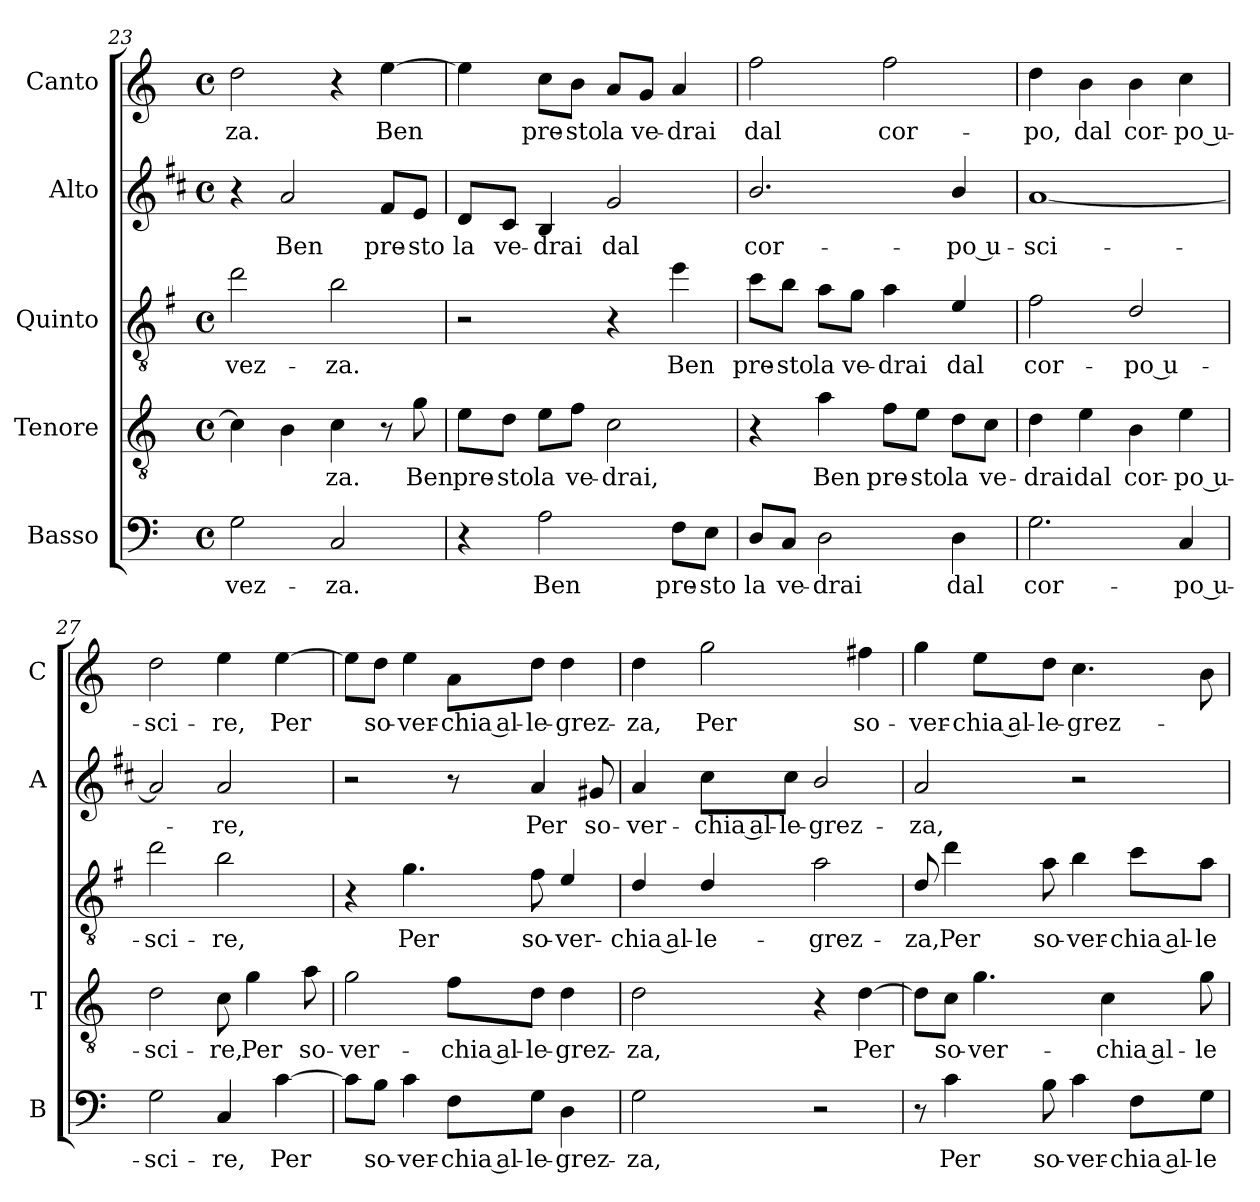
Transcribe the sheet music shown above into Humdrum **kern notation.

**kern	**text	**kern	**text	**kern	**text	**kern	**text	**kern	**text
*part5	*part5	*part4	*part4	*part3	*part3	*part2	*part2	*part1	*part1
*staff5	*staff5	*staff4	*staff4	*staff3	*staff3	*staff2	*staff2	*staff1	*staff1
*I"Basso	*	*I"Tenore	*	*I"Quinto	*	*I"Alto	*	*I"Canto	*
*I'B	*	*I'T	*	*	*	*I'A	*	*I'C	*
*clefF4	*	*clefGv2	*	*clefGv2	*	*clefG2	*	*clefG2	*
*	*	*	*	*ITrd4c7	*	*ITrd1c2	*	*	*
*k[]	*	*k[]	*	*k[]	*	*k[]	*	*k[]	*
*C:	*	*C:	*	*C:	*	*C:	*	*C:	*
*M4/4	*	*M4/4	*	*M4/4	*	*M4/4	*	*M4/4	*
*met(c)	*	*met(c)	*	*met(c)	*	*met(c)	*	*met(c)	*
=23	=23	=23	=23	=23	=23	=23	=23	=23	=23
!	!LO:LY:b	!	!	!	!LO:LY:b	!	!	!	!LO:LY:b
2G\	-vez-	4c\]	.	2g\	-vez-	4r	.	2dd\	-za.
!	!	!	!	!	!	!	!LO:LY:b	!	!
.	.	4B\	.	.	.	2g/	Ben	.	.
!	!LO:LY:b	!	!LO:LY:b	!	!LO:LY:b	!	!	!	!
2C/	-za.	4c\	-za.	2e\	-za.	.	.	4r	.
!	!	!	!	!	!	!	!LO:LY:b	!	!LO:LY:b
.	.	8r	.	.	.	8e/L	pre-	[4ee\	Ben
!	!	!	!LO:LY:b	!	!	!	!LO:LY:b	!	!
.	.	8g\	Ben	.	.	8d/J	-sto	.	.
=24	=24	=24	=24	=24	=24	=24	=24	=24	=24
!	!	!	!LO:LY:b	!	!	!	!LO:LY:b	!	!
4r	.	8e\L	pre-	2r	.	8c/L	la	4ee\]	.
!	!	!	!LO:LY:b	!	!	!	!LO:LY:b	!	!
.	.	8d\J	-sto	.	.	8B/J	ve-	.	.
!	!LO:LY:b	!	!LO:LY:b	!	!	!	!LO:LY:b	!	!LO:LY:b
2A\	Ben	8e\L	la	.	.	4A/	-drai	8cc\L	pre-
!	!	!	!LO:LY:b	!	!	!	!	!	!LO:LY:b
.	.	8f\J	ve-	.	.	.	.	8b\J	-sto
!	!	!	!LO:LY:b	!	!	!	!LO:LY:b	!	!LO:LY:b
.	.	2c\	-drai,	4r	.	2f/	dal	8a/L	la
!	!	!	!	!	!	!	!	!	!LO:LY:b
.	.	.	.	.	.	.	.	8g/J	ve-
!	!LO:LY:b	!	!	!	!LO:LY:b	!	!	!	!LO:LY:b
8F\L	pre-	.	.	4a\	Ben	.	.	4a/	-drai
!	!LO:LY:b	!	!	!	!	!	!	!	!
8E\J	-sto	.	.	.	.	.	.	.	.
!!LO:PB:g=z
=25	=25	=25	=25	=25	=25	=25	=25	=25	=25
!	!LO:LY:b	!	!	!	!LO:LY:b	!	!LO:LY:b	!	!LO:LY:b
8D/L	la	4r	.	8f\L	pre-	2.a/	cor-	2ff\	dal
!	!LO:LY:b	!	!	!	!LO:LY:b	!	!	!	!
8C/J	ve-	.	.	8e\J	-sto	.	.	.	.
!	!LO:LY:b	!	!LO:LY:b	!	!LO:LY:b	!	!	!	!
2D\	-drai	4a\	Ben	8d\L	la	.	.	.	.
!	!	!	!	!	!LO:LY:b	!	!	!	!
.	.	.	.	8c\J	ve-	.	.	.	.
!	!	!	!LO:LY:b	!	!LO:LY:b	!	!	!	!LO:LY:b
.	.	8f\L	pre-	4d\	-drai	.	.	2ff\	cor-
!	!	!	!LO:LY:b	!	!	!	!	!	!
.	.	8e\J	-sto	.	.	.	.	.	.
!	!LO:LY:b	!	!LO:LY:b	!	!LO:LY:b	!	!LO:LY:b	!	!
4D\	dal	8d\L	la	4A/	dal	4a/	-po u-	.	.
!	!	!	!LO:LY:b	!	!	!	!	!	!
.	.	8c\J	ve-	.	.	.	.	.	.
=26	=26	=26	=26	=26	=26	=26	=26	=26	=26
!	!LO:LY:b	!	!LO:LY:b	!	!LO:LY:b	!	!LO:LY:b	!	!LO:LY:b
2.G\	cor-	4d\	-drai	2B\	cor-	[1g	-sci-	4dd\	-po,
!	!	!	!LO:LY:b	!	!	!	!	!	!LO:LY:b
.	.	4e\	dal	.	.	.	.	4b\	dal
!	!	!	!LO:LY:b	!	!LO:LY:b	!	!	!	!LO:LY:b
.	.	4B\	cor-	2G/	-po u-	.	.	4b\	cor-
!	!LO:LY:b	!	!LO:LY:b	!	!	!	!	!	!LO:LY:b
4C/	-po u-	4e\	-po u-	.	.	.	.	4cc\	-po u-
=27	=27	=27	=27	=27	=27	=27	=27	=27	=27
!	!LO:LY:b	!	!LO:LY:b	!	!LO:LY:b	!	!	!	!LO:LY:b
2G\	-sci-	2d\	-sci-	2g\	-sci-	2g/]	.	2dd\	-sci-
!	!LO:LY:b	!	!LO:LY:b	!	!LO:LY:b	!	!LO:LY:b	!	!LO:LY:b
4C/	-re,	8c\	-re,	2e\	-re,	2g/	-re,	4ee\	-re,
!	!	!	!LO:LY:b	!	!	!	!	!	!
.	.	4g\	Per	.	.	.	.	.	.
!	!LO:LY:b	!	!	!	!	!	!	!	!LO:LY:b
[4c\	Per	.	.	.	.	.	.	[4ee\	Per
!	!	!	!LO:LY:b	!	!	!	!	!	!
.	.	8a\	so-	.	.	.	.	.	.
=28	=28	=28	=28	=28	=28	=28	=28	=28	=28
!	!	!	!LO:LY:b	!	!	!	!	!	!
8c\L]	.	2g\	-ver-	4r	.	2r	.	8ee\L]	.
!	!LO:LY:b	!	!	!	!	!	!	!	!LO:LY:b
8B\J	so-	.	.	.	.	.	.	8dd\J	so-
!	!LO:LY:b	!	!	!	!LO:LY:b	!	!	!	!LO:LY:b
4c\	-ver-	.	.	4.c\	Per	.	.	4ee\	-ver-
!	!LO:LY:b	!	!LO:LY:b	!	!	!	!	!	!LO:LY:b
8F\L	-chia al-	8f\L	-chia al-	.	.	8r	.	8a\L	-chia al-
!	!LO:LY:b	!	!LO:LY:b	!	!LO:LY:b	!	!LO:LY:b	!	!LO:LY:b
8G\J	-le-	8d\J	-le-	8B\	so-	4g/	Per	8dd\J	-le-
!	!LO:LY:b	!	!LO:LY:b	!	!LO:LY:b	!	!	!	!LO:LY:b
4D\	-grez-	4d\	-grez-	4A/	-ver-	.	.	4dd\	-grez-
!	!	!	!	!	!	!	!LO:LY:b	!	!
.	.	.	.	.	.	8f#X/	so-	.	.
=29	=29	=29	=29	=29	=29	=29	=29	=29	=29
!	!LO:LY:b	!	!LO:LY:b	!	!LO:LY:b	!	!LO:LY:b	!	!LO:LY:b
2G\	-za,	2d\	-za,	4G/	-chia al-	4g/	-ver-	4dd\	-za,
!	!	!	!	!	!LO:LY:b	!	!LO:LY:b	!	!LO:LY:b
.	.	.	.	4G/	-le-	8b\L	-chia al-	2gg\	Per
!	!	!	!	!	!	!	!LO:LY:b	!	!
.	.	.	.	.	.	8b\J	-le-	.	.
!	!	!	!	!	!LO:LY:b	!	!LO:LY:b	!	!
2r	.	4r	.	2d\	-grez-	2a/	-grez-	.	.
!	!	!	!LO:LY:b	!	!	!	!	!	!LO:LY:b
.	.	[4d\	Per	.	.	.	.	4ff#X\	so-
!!LO:LB:g=z
=30	=30	=30	=30	=30	=30	=30	=30	=30	=30
!	!	!	!	!	!LO:LY:b	!	!LO:LY:b	!	!LO:LY:b
8r	.	8d\L]	.	8G/	-za,	2g/	-za,	4gg\	-ver-
!	!LO:LY:b	!	!LO:LY:b	!	!LO:LY:b	!	!	!	!
4c\	Per	8c\J	so-	4g\	Per	.	.	.	.
!	!	!	!LO:LY:b	!	!	!	!	!	!LO:LY:b
.	.	4.g\	-ver-	.	.	.	.	8ee\L	-chia al-
!	!LO:LY:b	!	!	!	!LO:LY:b	!	!	!	!LO:LY:b
8B\	so-	.	.	8d\	so-	.	.	8dd\J	-le-
!	!LO:LY:b	!	!	!	!LO:LY:b	!	!	!	!LO:LY:b
4c\	-ver-	.	.	4e\	-ver-	2r	.	4.cc\	-grez-
!	!	!	!LO:LY:b	!	!	!	!	!	!
.	.	4c\	-chia al-	.	.	.	.	.	.
!	!LO:LY:b	!	!	!	!LO:LY:b	!	!	!	!
8F\L	-chia al-	.	.	8f\L	-chia al-	.	.	.	.
!	!LO:LY:b	!	!LO:LY:b	!	!LO:LY:b	!	!	!	!
8G\J	-le-	8g\	-le-	8d\J	-le-	.	.	8b\	.
=	=	=	=	=	=	=	=	=	=
*-	*-	*-	*-	*-	*-	*-	*-	*-	*-
